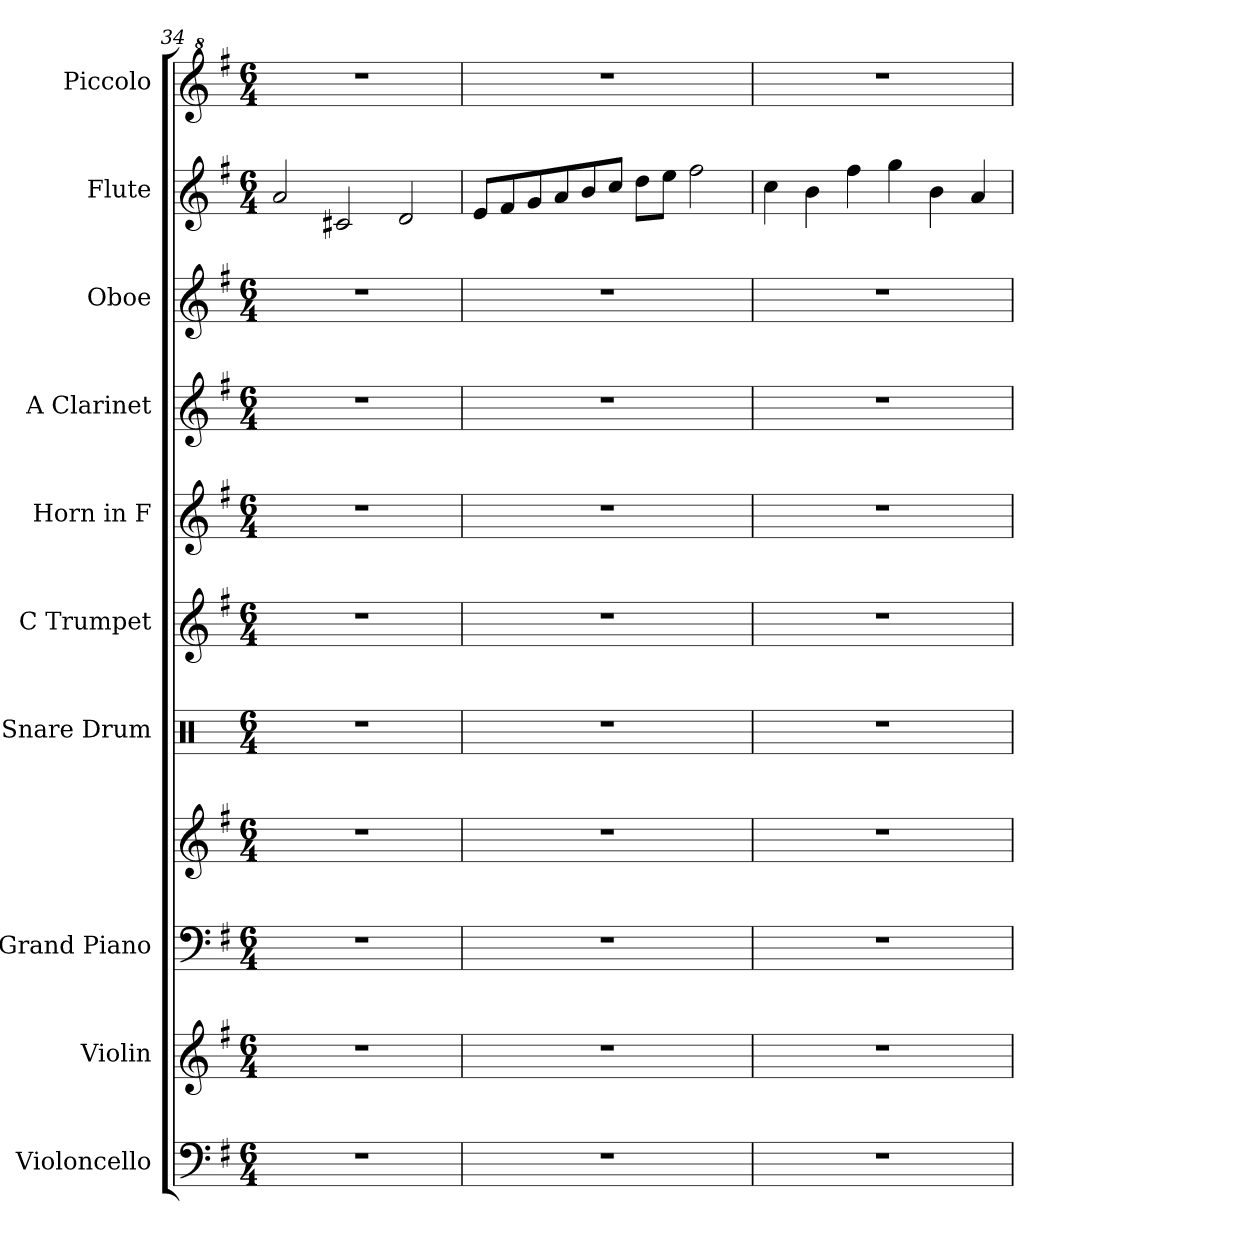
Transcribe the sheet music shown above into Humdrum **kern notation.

**kern	**kern	**kern	**kern	**kern	**kern	**kern	**kern	**kern	**kern	**kern
*part10	*part9	*part8	*part8	*part7	*part6	*part5	*part4	*part3	*part2	*part1
*staff11	*staff10	*staff9	*staff8	*staff7	*staff6	*staff5	*staff4	*staff3	*staff2	*staff1
*I"Violoncello	*I"Violin	*I"Grand Piano	*	*I"Snare Drum	*I"C Trumpet	*I"Horn in F	*I"A Clarinet	*I"Oboe	*I"Flute	*I"Piccolo
*I'Vc.	*I'Vln.	*I'Pno.	*	*I'Sn. Dr.	*I'C Tpt.	*	*I'A Cl.	*I'Ob.	*I'Fl.	*I'Picc.
*clefF4	*clefG2	*clefF4	*clefG2	*clefX	*clefG2	*clefG2	*clefG2	*clefG2	*clefG2	*clefG^2
*	*	*	*	*	*	*ITrd4c7	*ITrd2c3	*	*	*
*k[f#]	*k[f#]	*k[f#]	*k[f#]	*k[]	*k[f#]	*k[]	*k[f#c#g#d#]	*k[f#]	*k[f#]	*k[f#]
*M6/4	*M6/4	*M6/4	*M6/4	*M6/4	*M6/4	*M6/4	*M6/4	*M6/4	*M6/4	*M6/4
=34	=34	=34	=34	=34	=34	=34	=34	=34	=34	=34
1.r	1.r	1.r	1.r	1.r	1.r	1.r	1.r	1.r	2a/	1.r
.	.	.	.	.	.	.	.	.	2c#X/	.
.	.	.	.	.	.	.	.	.	2d/	.
=35	=35	=35	=35	=35	=35	=35	=35	=35	=35	=35
1.r	1.r	1.r	1.r	1.r	1.r	1.r	1.r	1.r	8e/L	1.r
.	.	.	.	.	.	.	.	.	8f#/	.
.	.	.	.	.	.	.	.	.	8g/	.
.	.	.	.	.	.	.	.	.	8a/	.
.	.	.	.	.	.	.	.	.	8b/	.
.	.	.	.	.	.	.	.	.	8cc/J	.
.	.	.	.	.	.	.	.	.	8dd\L	.
.	.	.	.	.	.	.	.	.	8ee\J	.
.	.	.	.	.	.	.	.	.	2ff#\	.
=36	=36	=36	=36	=36	=36	=36	=36	=36	=36	=36
1.r	1.r	1.r	1.r	1.r	1.r	1.r	1.r	1.r	4cc\	1.r
.	.	.	.	.	.	.	.	.	4b\	.
.	.	.	.	.	.	.	.	.	4ff#\	.
.	.	.	.	.	.	.	.	.	4gg\	.
.	.	.	.	.	.	.	.	.	4b\	.
.	.	.	.	.	.	.	.	.	4a/	.
=	=	=	=	=	=	=	=	=	=	=
*-	*-	*-	*-	*-	*-	*-	*-	*-	*-	*-
